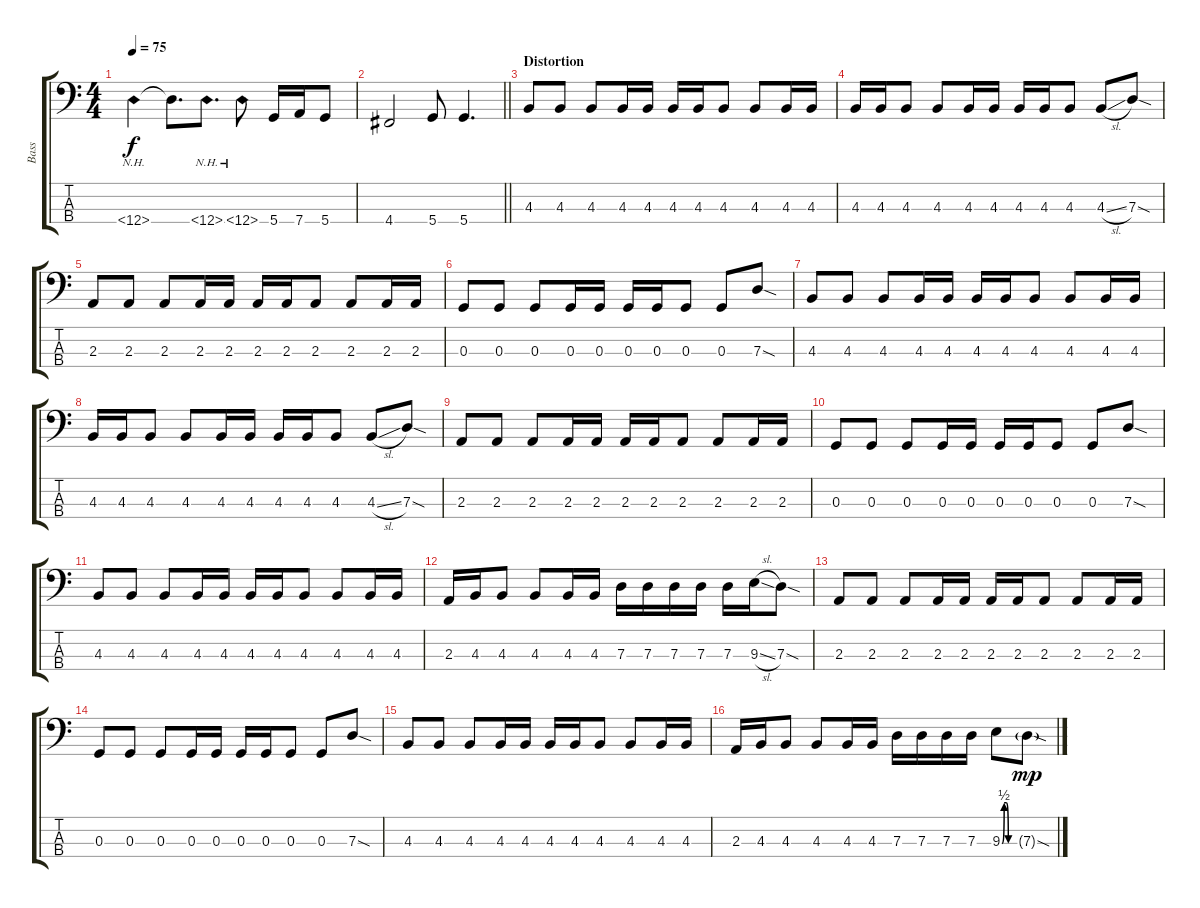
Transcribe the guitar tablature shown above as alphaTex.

\track ("Bass" "Bass") {instrument electricbasspick}
\staff {score tabs}
\tuning (F2 C2 G1 D1) {hide}
\ts (4 4)
\tempo 75
\clef f4
\ks c
12.4{nh}.4{dy f} 12.4{t}.8{d} 12.4{nh}.8{d} 12.4{nh}.8 5.4.16 7.4.16 5.4.8 |
\barLineRight lightlight
4.4.2 5.4.8 5.4.4{d} |
\section ("" "Distortion")
4.3.8 4.3.8 4.3.8 4.3.16 4.3.16 4.3.16 4.3.16 4.3.8 4.3.8 4.3.16 4.3.16 |
4.3.16 4.3.16 4.3.8 4.3.8 4.3.16 4.3.16 4.3.16 4.3.16 4.3.8 4.3{sl}.8 7.3{sod}.8 |
2.3.8 2.3.8 2.3.8 2.3.16 2.3.16 2.3.16 2.3.16 2.3.8 2.3.8 2.3.16 2.3.16 |
0.3.8 0.3.8 0.3.8 0.3.16 0.3.16 0.3.16 0.3.16 0.3.8 0.3.8 7.3{sod}.8 |
4.3.8 4.3.8 4.3.8 4.3.16 4.3.16 4.3.16 4.3.16 4.3.8 4.3.8 4.3.16 4.3.16 |
4.3.16 4.3.16 4.3.8 4.3.8 4.3.16 4.3.16 4.3.16 4.3.16 4.3.8 4.3{sl}.8 7.3{sod}.8 |
2.3.8 2.3.8 2.3.8 2.3.16 2.3.16 2.3.16 2.3.16 2.3.8 2.3.8 2.3.16 2.3.16 |
0.3.8 0.3.8 0.3.8 0.3.16 0.3.16 0.3.16 0.3.16 0.3.8 0.3.8 7.3{sod}.8 |
4.3.8 4.3.8 4.3.8 4.3.16 4.3.16 4.3.16 4.3.16 4.3.8 4.3.8 4.3.16 4.3.16 |
2.3.16 4.3.16 4.3.8 4.3.8 4.3.16 4.3.16 7.3.16 7.3.16 7.3.16 7.3.16 7.3.16 9.3{sl}.16 7.3{sod}.8 |
2.3.8 2.3.8 2.3.8 2.3.16 2.3.16 2.3.16 2.3.16 2.3.8 2.3.8 2.3.16 2.3.16 |
0.3.8 0.3.8 0.3.8 0.3.16 0.3.16 0.3.16 0.3.16 0.3.8 0.3.8 7.3{sod}.8 |
4.3.8 4.3.8 4.3.8 4.3.16 4.3.16 4.3.16 4.3.16 4.3.8 4.3.8 4.3.16 4.3.16 |
2.3.16 4.3.16 4.3.8 4.3.8 4.3.16 4.3.16 7.3.16 7.3.16 7.3.16 7.3.16 9.3{be (custom 0 0 10 2 20 2 30 0 60 0)}.8 7.3{sod g}.8{dy mp}
